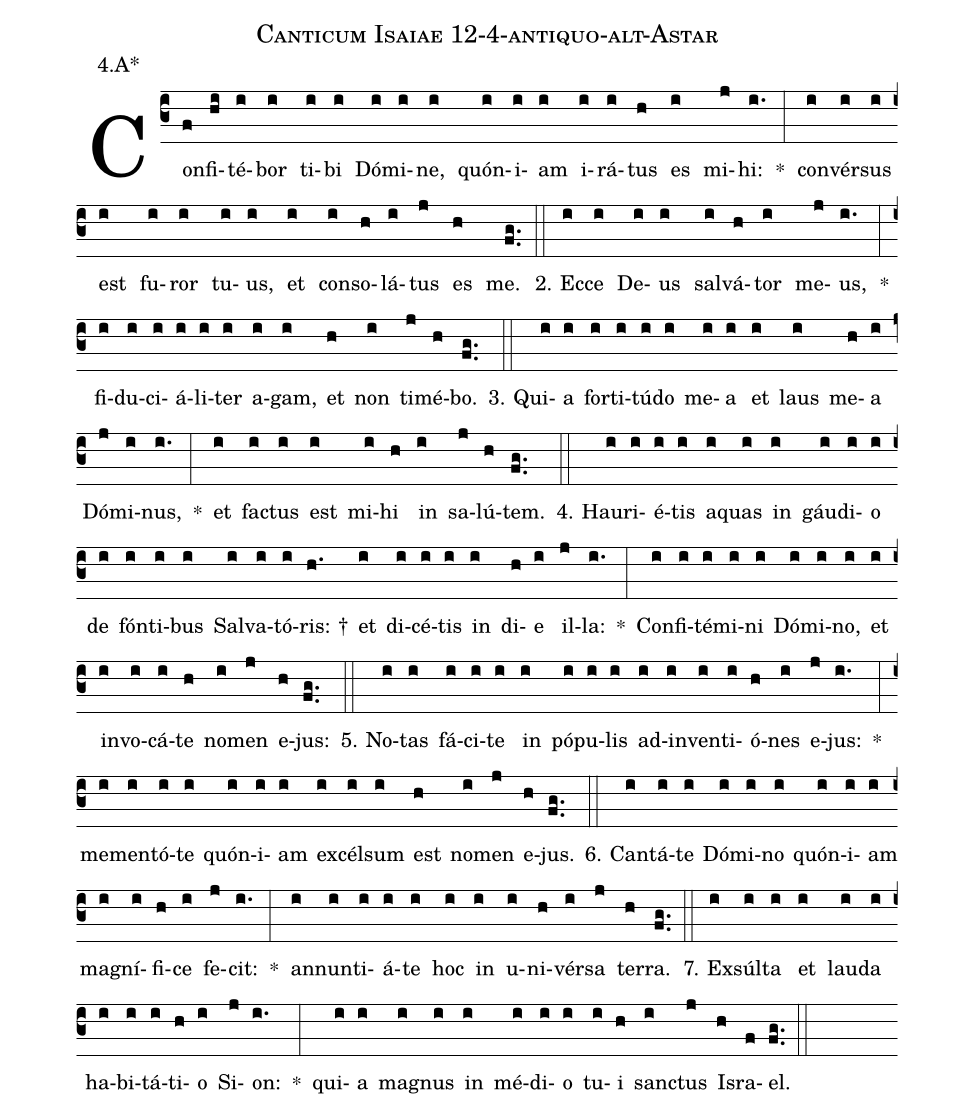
name: Canticum Isaiae 12-4-antiquo-alt-Astar;
annotation: 4.A*;
%%
(c3)Con(f)fi(hi)té(i)bor(i) ti(i)bi(i) Dó(i)mi(i)ne,(i) quón(i)i(i)am(i) i(i)rá(i)tus(h) es(i) mi(j)hi:(i.) *(:) con(i)vér(i)sus(i) est(i) fu(i)ror(i) tu(i)us,(i) et(i) con(i)so(h)lá(i)tus(j) es(h) me.(fg..) (::)
2. Ec(i)ce(i) De(i)us(i) sal(i)vá(h)tor(i) me(j)us,(i.) *(:) fi(i)du(i)ci(i)á(i)li(i)ter(i) a(i)gam,(i) et(h) non(i) ti(j)mé(h)bo.(fg..) (::)
3. Qui(i)a(i) for(i)ti(i)tú(i)do(i) me(i)a(i) et(i) laus(i) me(h)a(i) Dó(j)mi(i)nus,(i.) *(:) et(i) fac(i)tus(i) est(i) mi(i)hi(h) in(i) sa(j)lú(h)tem.(fg..) (::)
4. Hau(i)ri(i)é(i)tis(i) a(i)quas(i) in(i) gáu(i)di(i)o(i) de(i) fón(i)ti(i)bus(i) Sal(i)va(i)tó(i)ris: †(h.) et(i) di(i)cé(i)tis(i) in(i) di(h)e(i) il(j)la:(i.) *(:) Con(i)fi(i)té(i)mi(i)ni(i) Dó(i)mi(i)no,(i) et(i) in(i)vo(i)cá(i)te(h) no(i)men(j) e(h)jus:(fg..) (::)
5. No(i)tas(i) fá(i)ci(i)te(i) in(i) pó(i)pu(i)lis(i) ad(i)in(i)ven(i)ti(i)ó(h)nes(i) e(j)jus:(i.) *(:) me(i)men(i)tó(i)te(i) quón(i)i(i)am(i) ex(i)cél(i)sum(i) est(h) no(i)men(j) e(h)jus.(fg..) (::)
6. Can(i)tá(i)te(i) Dó(i)mi(i)no(i) quón(i)i(i)am(i) ma(i)gní(i)fi(h)ce(i) fe(j)cit:(i.) *(:) an(i)nun(i)ti(i)á(i)te(i) hoc(i) in(i) u(i)ni(h)vér(i)sa(j) ter(h)ra.(fg..) (::)
7. Ex(i)súl(i)ta(i) et(i) lau(i)da(i) ha(i)bi(i)tá(i)ti(h)o(i) Si(j)on:(i.) *(:) qui(i)a(i) ma(i)gnus(i) in(i) mé(i)di(i)o(i) tu(i)i(h) sanc(i)tus(j) Is(h)ra(f)el.(fg..) (::)
